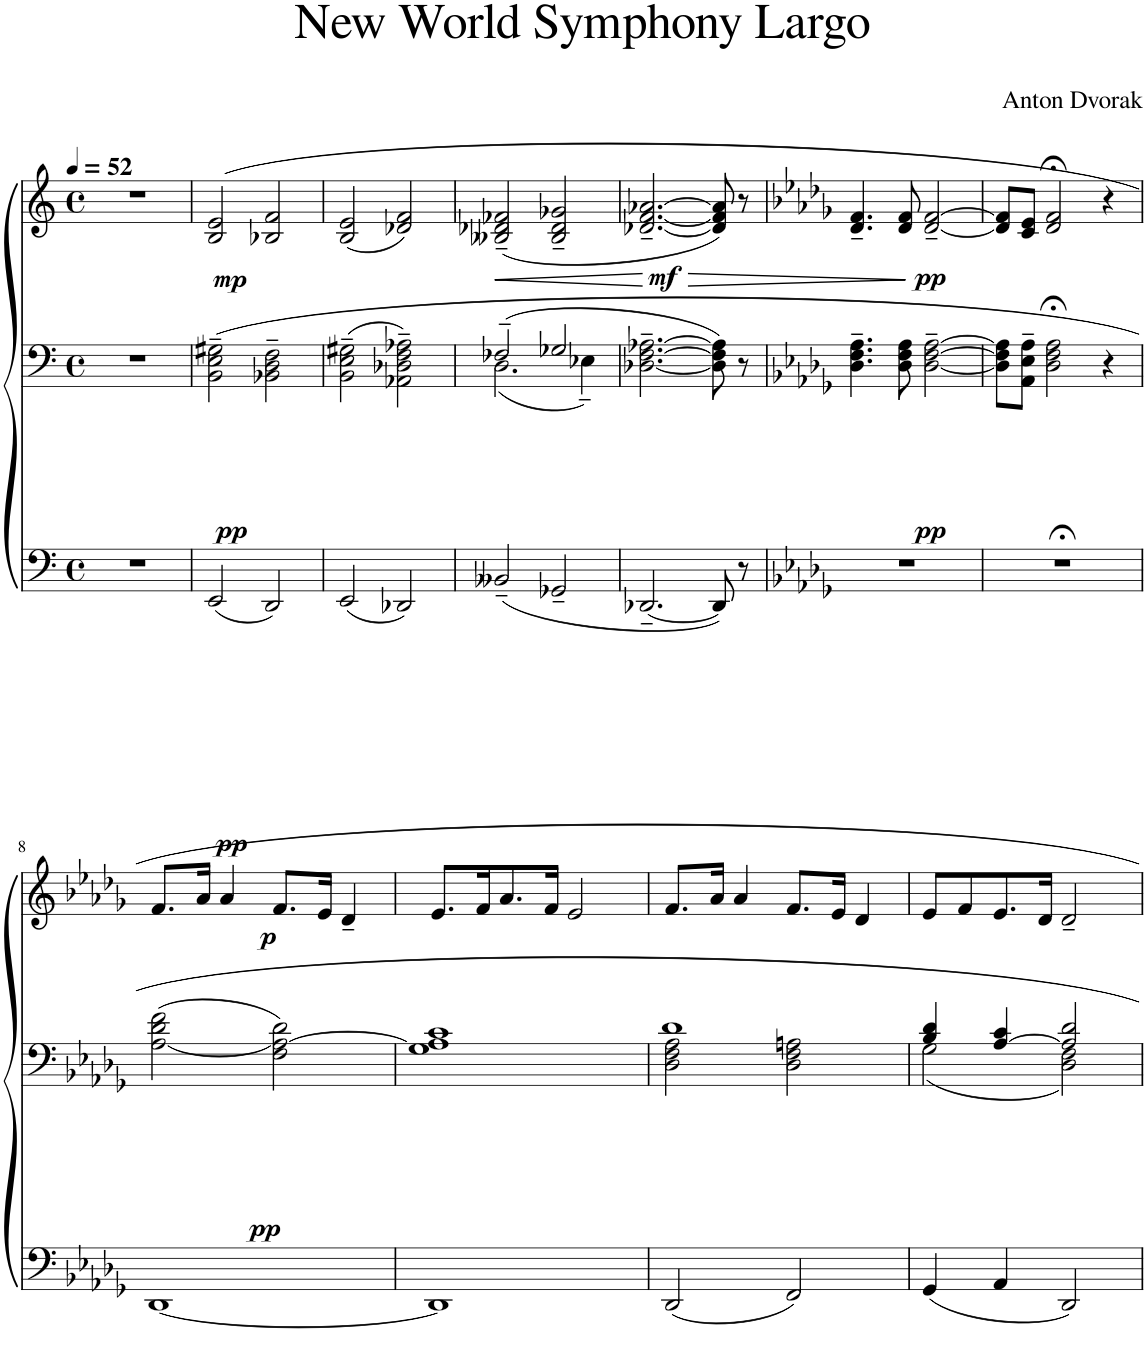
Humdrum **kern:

**kern	**kern	**kern	**dynam
*part1	*part1	*part1	*part1
*staff3	*staff2	*staff1	*staff1/2/3
*I"Pipe Organ	*	*	*
*I'P Org	*	*	*
*clefF4	*clefF4	*clefG2	*
*k[]	*k[]	*k[]	*
*M4/4	*M4/4	*M4/4	*
*met(c)	*met(c)	*met(c)	*
*MM52	*MM52	*MM52	*
=1	=1	=1	=1
1r	1r	1r	.
=2	=2	=2	=2
!	!	!	!LO:DY:b=3
!	!	!	!LO:DY:n=1:b=2
!	!	!	!LO:DY:n=2:b
2EE/	2BB\~ 2E\~ 2G#X\~	2B/ 2e/	pp pp mp
2DD/	2BB-X\~ 2D\~ 2F\~	2B-X/ 2f/	.
=3	=3	=3	=3
2EE/	2BB\~ 2E\~ 2G#X\~	(2B/ 2e/	.
2DD-X/	2AA-X\~ 2D-X\~ 2F\~ 2A-X\~	2d-X/ 2f/)	.
=4	=4	=4	=4
*	*^	*	*
!	!	!	!	!LO:HP:b
2BB--X~/	2F-X~/	2.D\	(2B--X/~ 2d-X/~ 2f-X/~	<
2GG-X~/	2G-X/	.	2B--/~ 2d-/~ 2g-X/~	.
.	.	4E-X~\	.	.
*	*v	*v	*	*
.	.	.	[
=5	=5	=5	=5
!	!	!	!LO:HP:b
!	!	!	!LO:DY:n=1:b
[2.DD-X~/	[2.D-X\~ [2.F\~ [2.A-X\~	[2.d-X/~ [2.f/~ [2.a-X/~	> mf
8DD-/]	8D-\] 8F\] 8A-\]	8d-/] 8f/] 8a-/])	.
8r	8r	8r	.
.	.	.	]
=6	=6	=6	=6
*k[b-e-a-d-g-]	*k[b-e-a-d-g-]	*k[b-e-a-d-g-]	*
!	!	!	!LO:DY:b=2
!	!	!	!LO:DY:n=1:b
1r	4.D-\~ 4.F\~ 4.A-\~	4.d-/~ 4.f/~	pp pp
.	8D-\ 8F\ 8A-\	8d-/ 8f/	.
.	[2D-\~ [2F\~ [2A-\~	[2d-/~ [2f/~	.
=7	=7	=7	=7
1r;<	8D-\] 8F\] 8A-\]L	8d-/] 8f/]L	.
.	8AA-\~ 8E-\~ 8A-\~J	8c/ 8e-/J	.
.	2D-\;< 2F\;< 2A-\;<	2d-/;< 2f/;<	.
.	4r	4r	.
!!LO:LB:g=z
=8	=8	=8	=8
!	!	!	!LO:DY:b=3
!	!	!	!LO:DY:n=1:b=2
!	!	!	!LO:DY:n=2:b
[1DD-	[2A-\ 2d-\ 2f\	8.f/L	pp pp p
.	.	16a-/Jk	.
.	.	4a-/	.
.	2F\ 2A-\_ 2d-\	8.f/L	.
.	.	16e-/Jk	.
.	.	4d-~/	.
=9	=9	=9	=9
1DD-]	1G- 1A-] 1c	8.e-/L	.
.	.	16f/K	.
.	.	8.a-/	.
.	.	16f/Jk	.
.	.	2e-/	.
=10	=10	=10	=10
*	*^	*	*
2DD-/	1d-	2D-\ 2F\ 2A-\	8.f/L	.
.	.	.	16a-/Jk	.
.	.	.	4a-/	.
2FF/	.	2D-\ 2F\ 2An\	8.f/L	.
.	.	.	16e-/Jk	.
.	.	.	4d-/	.
=11	=11	=11	=11	=11
4GG-/	4B-/ 4d-/	2G-\	8e-/L	.
.	.	.	8f/	.
4AA-/	[4A-/ 4c/	.	8.e-/	.
.	.	.	16d-/Jk	.
2DD-/	2A-/] 2d-/	2D-\ 2F\	2d-~/	.
*	*v	*v	*	*
=	=	=	=
*-	*-	*-	*-
